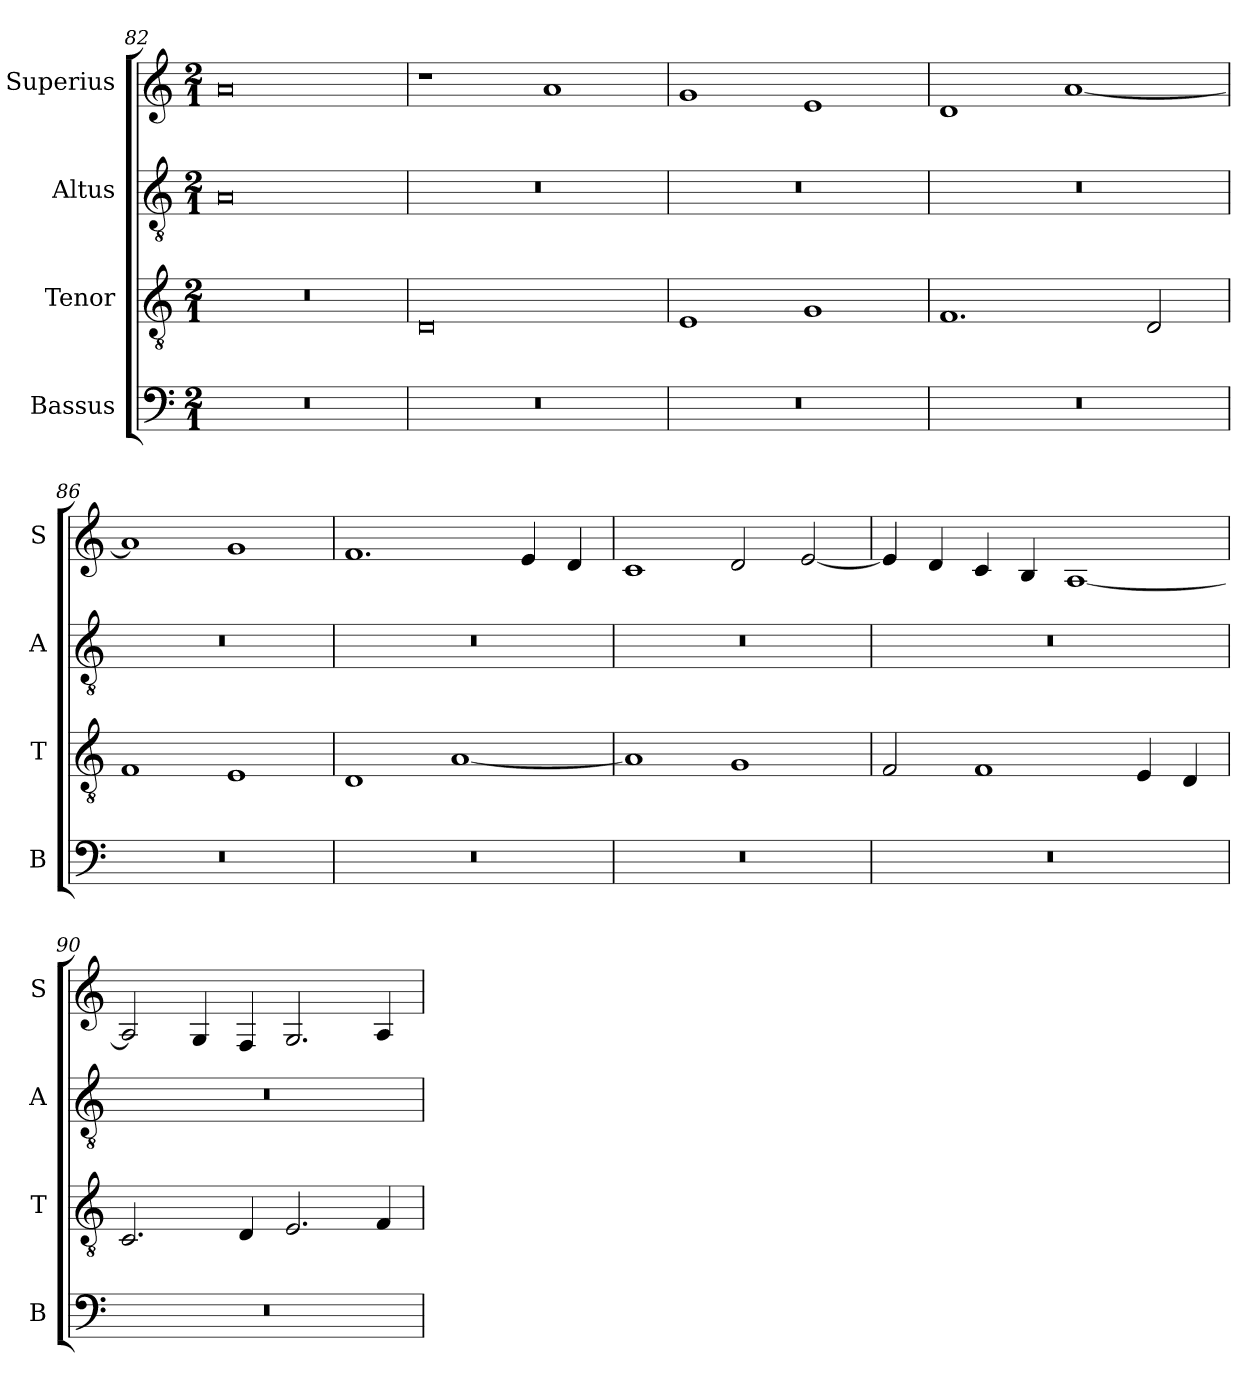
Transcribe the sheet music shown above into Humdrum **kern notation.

**kern	**kern	**kern	**kern
*part4	*part3	*part2	*part1
*staff4	*staff3	*staff2	*staff1
*I"Bassus	*I"Tenor	*I"Altus	*I"Superius
*I'B	*I'T	*I'A	*I'S
*clefF4	*clefGv2	*clefGv2	*clefG2
*k[]	*k[]	*k[]	*k[]
*M2/1	*M2/1	*M2/1	*M2/1
=82	=82	=82	=82
0r	0r	0A	0a
=83	=83	=83	=83
0r	0D	0r	1r
.	.	.	1a
=84	=84	=84	=84
0r	1E	0r	1g
.	1G	.	1e
=85	=85	=85	=85
0r	1.F	0r	1d
.	.	.	[1a
.	2D/	.	.
=86	=86	=86	=86
0r	1F	0r	1a]
.	1E	.	1g
=87	=87	=87	=87
0r	1D	0r	1.f
.	[1A	.	.
.	.	.	4e/
.	.	.	4d/
=88	=88	=88	=88
0r	1A]	0r	1c
.	1G	.	2d/
.	.	.	[2e/
=89	=89	=89	=89
0r	2F/	0r	4e/]
.	.	.	4d/
.	1F	.	4c/
.	.	.	4B/
.	.	.	[1A
.	4E/	.	.
.	4D/	.	.
=90	=90	=90	=90
0r	2.C/	0r	2A/]
.	.	.	4G/
.	4D/	.	4F/
.	2.E/	.	2.G/
.	4F/	.	4A/
=	=	=	=
*-	*-	*-	*-
